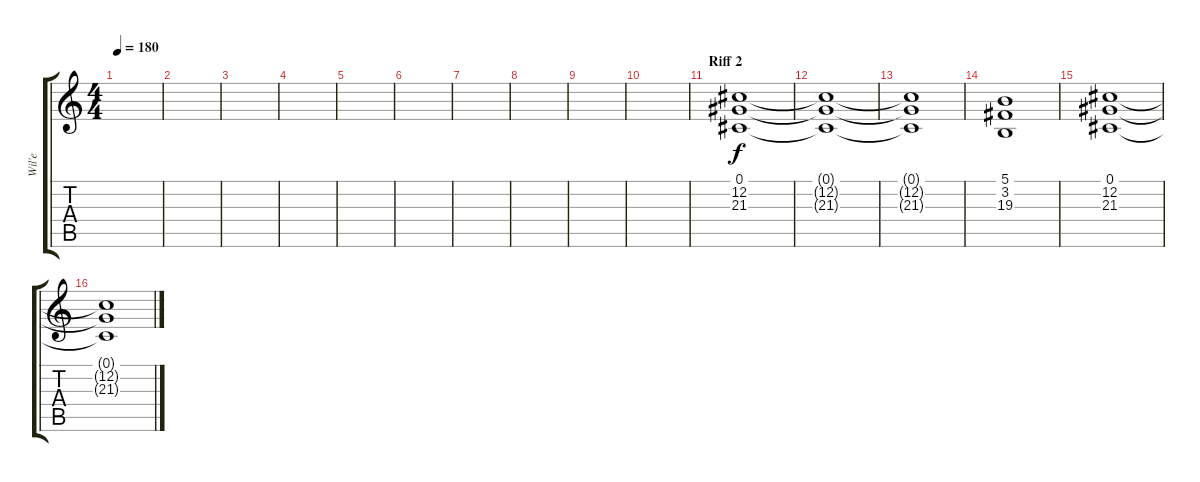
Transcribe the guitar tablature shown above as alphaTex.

\track ("Wil'e" "Wil'e") {instrument stringensemble1}
\staff {score tabs}
\tuning (Db4 Ab3 E3 B2 Gb2 Db2) {hide}
\ts (4 4)
\tempo 180
\clef g2
\ks c
|
|
|
|
|
|
|
|
|
|
\section ("" "Riff 2")
(0.1 12.2 21.3).1 |
(0.1{t} 12.2{t} 21.3{t}).1 |
(0.1{t} 12.2{t} 21.3{t}).1 |
(5.1 3.2 19.3).1 |
(0.1 12.2 21.3).1 |
(0.1{t} 12.2{t} 21.3{t}).1
